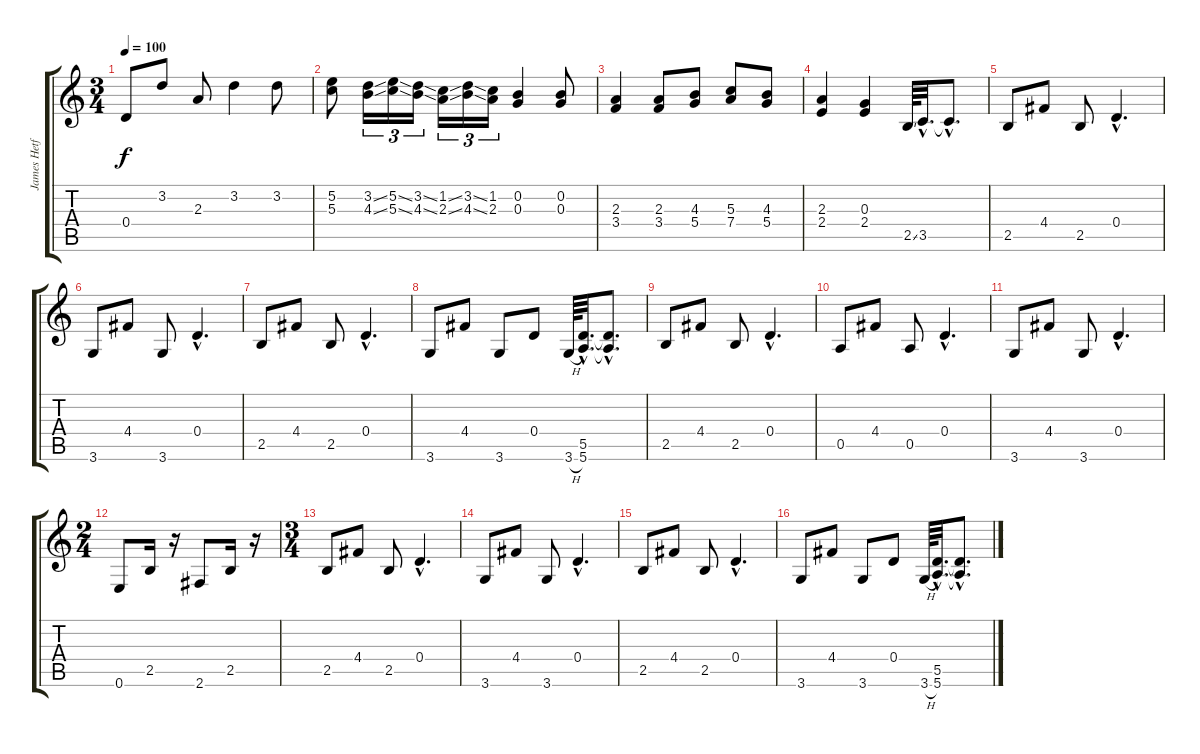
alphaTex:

\track ("James Hetfield" "James Hetf") {instrument electricguitarclean}
\staff {score tabs}
\tuning (E4 B3 G3 D3 A2 E2) {hide}
\ts (3 4)
\tempo 100
\clef g2
\ks c
0.4.8{dy f} 3.2.8 2.3.8 3.2.4 3.2.8 |
(5.2 5.3).8 (3.2{ss} 4.3{ss}).16{tu (3 2)} (5.2{ss} 5.3{ss}).16{tu (3 2)} (3.2{ss} 4.3{ss}).16{tu (3 2)} (1.2{ss} 2.3{ss}).16{tu (3 2)} (3.2{ss} 4.3{ss}).16{tu (3 2)} (1.2 2.3).16{tu (3 2)} (0.2 0.3).4 (0.2 0.3).8 |
(2.3 3.4).4 (2.3 3.4).8 (4.3 5.4).8 (5.3 7.4).8 (4.3 5.4).8 |
(2.3 2.4).4 (0.3 2.4).4 2.5{ss}.64 3.5{hac}.32{d} 3.5{hac t}.8{d} |
2.5.8 4.4.8 2.5.8 0.4{hac}.4{d} |
3.6.8 4.4.8 3.6.8 0.4{hac}.4{d} |
2.5.8 4.4.8 2.5.8 0.4{hac}.4{d} |
3.6.8 4.4.8 3.6.8 0.4.8 3.6{h}.64 (5.5{hac} 5.6{hac}).32{d} (5.5{hac t} 5.6{hac t}).8{d} |
2.5.8 4.4.8 2.5.8 0.4{hac}.4{d} |
0.5.8 4.4.8 0.5.8 0.4{hac}.4{d} |
3.6.8 4.4.8 3.6.8 0.4{hac}.4{d} |
\ts (2 4)
0.6.8 2.5.16 r.16 2.6.8 2.5.16 r.16 |
\ts (3 4)
2.5.8 4.4.8 2.5.8 0.4{hac}.4{d} |
3.6.8 4.4.8 3.6.8 0.4{hac}.4{d} |
2.5.8 4.4.8 2.5.8 0.4{hac}.4{d} |
3.6.8 4.4.8 3.6.8 0.4.8 3.6{h}.64 (5.5{hac} 5.6{hac}).32{d} (5.5{hac t} 5.6{hac t}).8{d}
